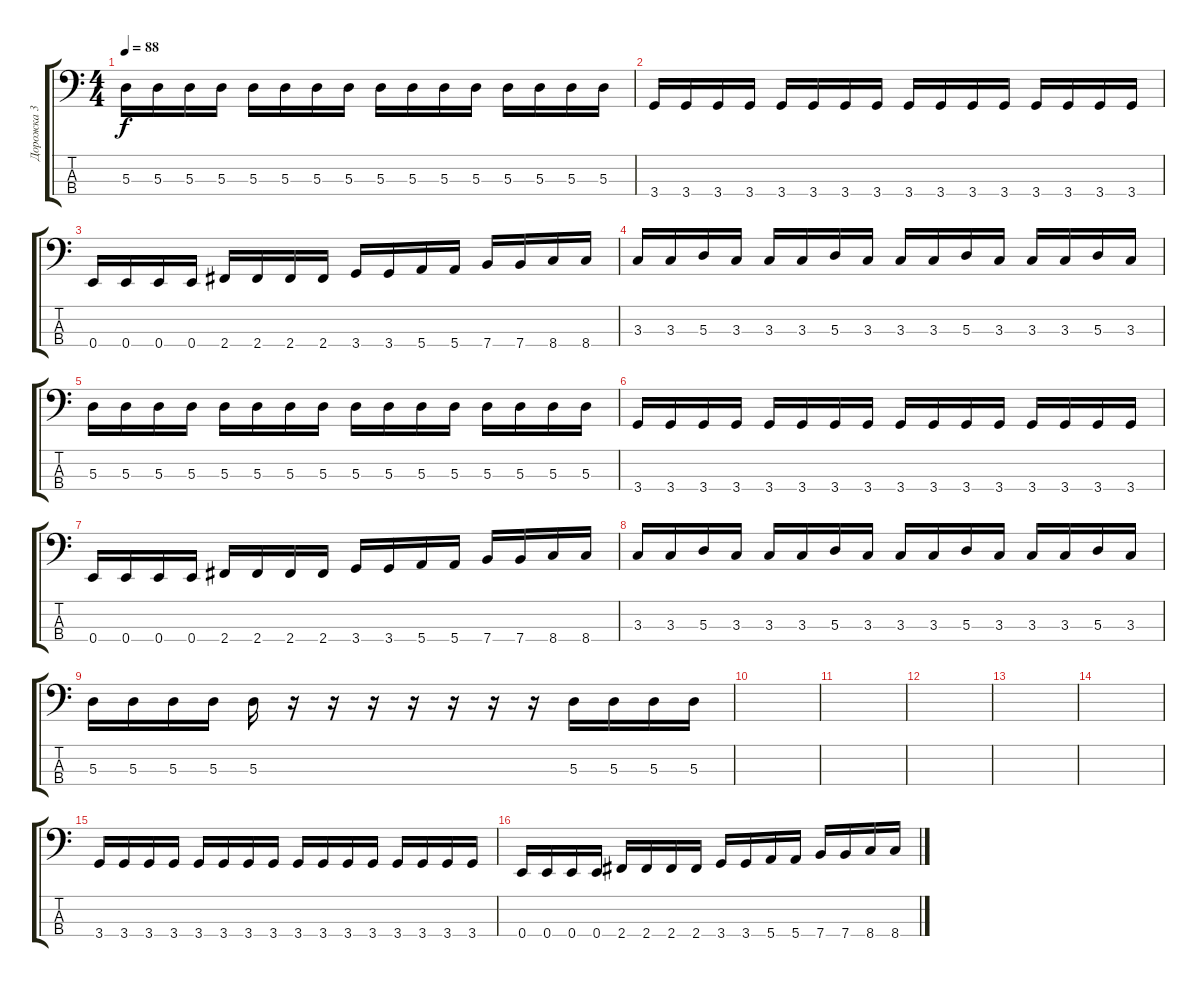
\track ("Дорожка 3" "Дорожка 3") {instrument electricbasspick}
\staff {score tabs}
\tuning (G2 D2 A1 E1) {hide}
\ts (4 4)
\tempo 88
\clef f4
\ks c
5.3.16{dy f} 5.3.16 5.3.16 5.3.16 5.3.16 5.3.16 5.3.16 5.3.16 5.3.16 5.3.16 5.3.16 5.3.16 5.3.16 5.3.16 5.3.16 5.3.16 |
3.4.16 3.4.16 3.4.16 3.4.16 3.4.16 3.4.16 3.4.16 3.4.16 3.4.16 3.4.16 3.4.16 3.4.16 3.4.16 3.4.16 3.4.16 3.4.16 |
0.4.16 0.4.16 0.4.16 0.4.16 2.4.16 2.4.16 2.4.16 2.4.16 3.4.16 3.4.16 5.4.16 5.4.16 7.4.16 7.4.16 8.4.16 8.4.16 |
3.3.16 3.3.16 5.3.16 3.3.16 3.3.16 3.3.16 5.3.16 3.3.16 3.3.16 3.3.16 5.3.16 3.3.16 3.3.16 3.3.16 5.3.16 3.3.16 |
5.3.16 5.3.16 5.3.16 5.3.16 5.3.16 5.3.16 5.3.16 5.3.16 5.3.16 5.3.16 5.3.16 5.3.16 5.3.16 5.3.16 5.3.16 5.3.16 |
3.4.16 3.4.16 3.4.16 3.4.16 3.4.16 3.4.16 3.4.16 3.4.16 3.4.16 3.4.16 3.4.16 3.4.16 3.4.16 3.4.16 3.4.16 3.4.16 |
0.4.16 0.4.16 0.4.16 0.4.16 2.4.16 2.4.16 2.4.16 2.4.16 3.4.16 3.4.16 5.4.16 5.4.16 7.4.16 7.4.16 8.4.16 8.4.16 |
3.3.16 3.3.16 5.3.16 3.3.16 3.3.16 3.3.16 5.3.16 3.3.16 3.3.16 3.3.16 5.3.16 3.3.16 3.3.16 3.3.16 5.3.16 3.3.16 |
5.3.16 5.3.16 5.3.16 5.3.16 5.3.16 r.16 r.16 r.16 r.16 r.16 r.16 r.16 5.3.16 5.3.16 5.3.16 5.3.16 |
|
|
|
|
|
3.4.16 3.4.16 3.4.16 3.4.16 3.4.16 3.4.16 3.4.16 3.4.16 3.4.16 3.4.16 3.4.16 3.4.16 3.4.16 3.4.16 3.4.16 3.4.16 |
0.4.16 0.4.16 0.4.16 0.4.16 2.4.16 2.4.16 2.4.16 2.4.16 3.4.16 3.4.16 5.4.16 5.4.16 7.4.16 7.4.16 8.4.16 8.4.16
